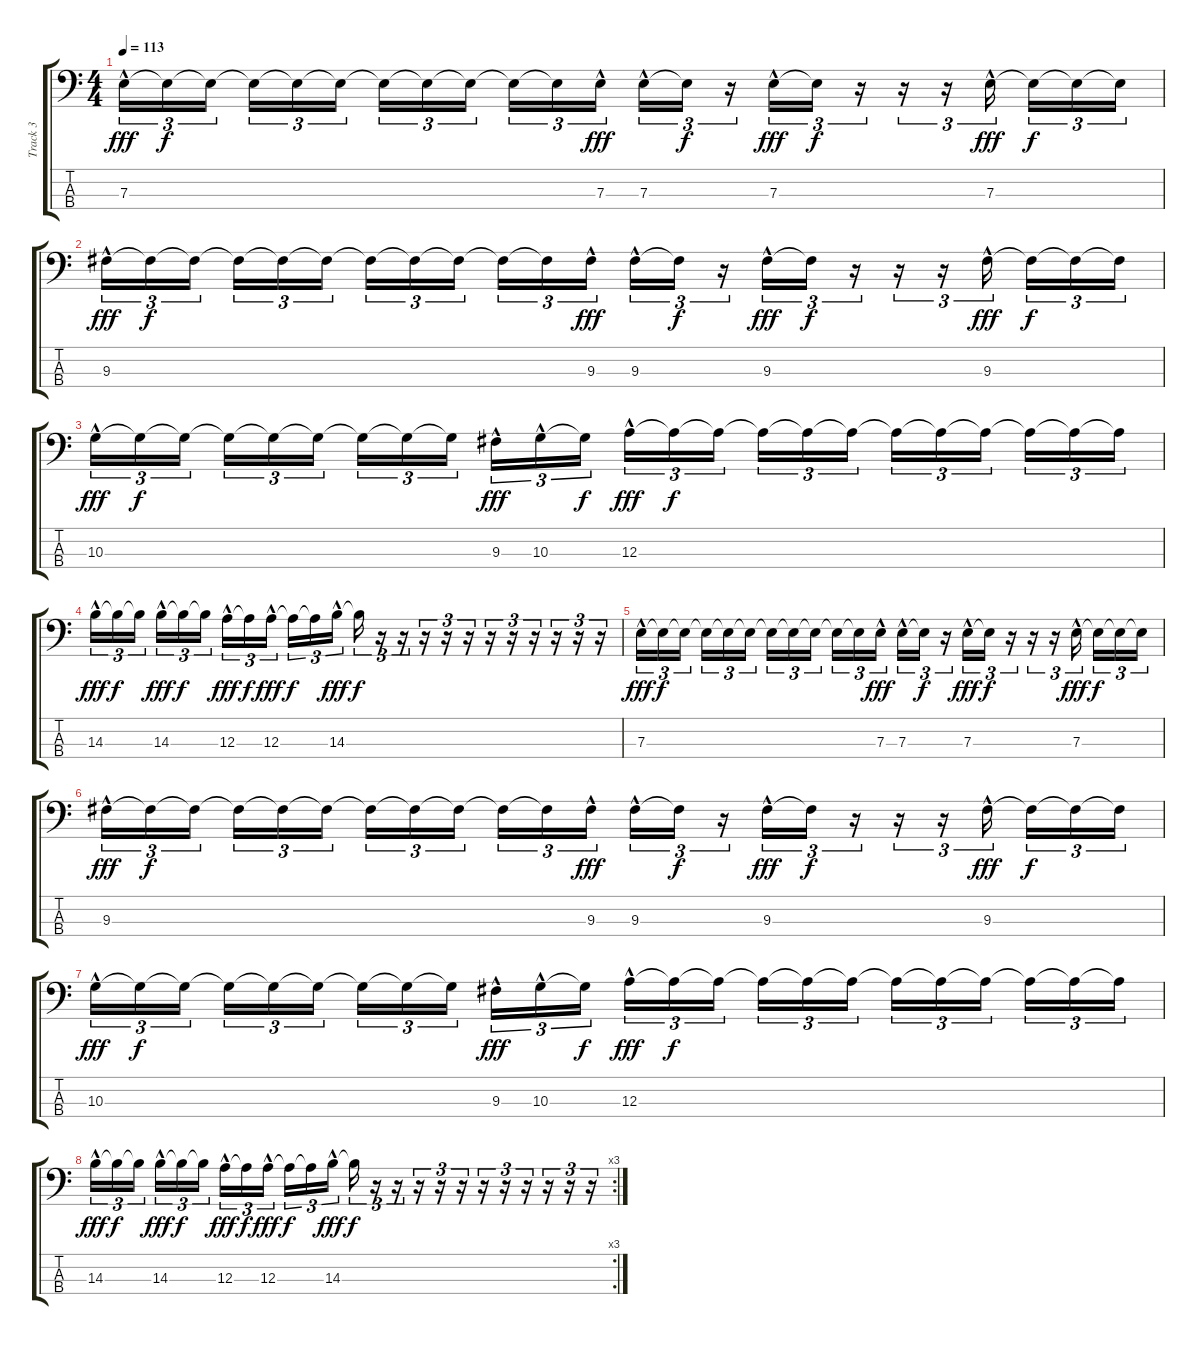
\track ("Track 3" "Track 3") {instrument electricbassfinger}
\staff {score tabs}
\tuning (G2 D2 A1 E1) {hide}
\ts (4 4)
\tempo 113
\clef f4
\ks c
7.3{hac}.16{tu (3 2) dy fff} 7.3{t}.16{tu (3 2) dy f} 7.3{t}.16{tu (3 2) beam splitsecondary} 7.3{t}.16{tu (3 2)} 7.3{t}.16{tu (3 2)} 7.3{t}.16{tu (3 2)} 7.3{t}.16{tu (3 2)} 7.3{t}.16{tu (3 2)} 7.3{t}.16{tu (3 2) beam splitsecondary} 7.3{t}.16{tu (3 2)} 7.3{t}.16{tu (3 2)} 7.3{hac}.16{tu (3 2) dy fff} 7.3{hac}.16{tu (3 2)} 7.3{t}.16{tu (3 2) dy f} r.16{tu (3 2)} 7.3{hac}.16{tu (3 2) dy fff} 7.3{t}.16{tu (3 2) dy f} r.16{tu (3 2)} r.16{tu (3 2)} r.16{tu (3 2)} 7.3{hac}.16{tu (3 2) dy fff beam splitsecondary} 7.3{t}.16{tu (3 2) dy f} 7.3{t}.16{tu (3 2)} 7.3{t}.16{tu (3 2)} |
9.3{hac}.16{tu (3 2) dy fff} 9.3{t}.16{tu (3 2) dy f} 9.3{t}.16{tu (3 2) beam splitsecondary} 9.3{t}.16{tu (3 2)} 9.3{t}.16{tu (3 2)} 9.3{t}.16{tu (3 2)} 9.3{t}.16{tu (3 2)} 9.3{t}.16{tu (3 2)} 9.3{t}.16{tu (3 2) beam splitsecondary} 9.3{t}.16{tu (3 2)} 9.3{t}.16{tu (3 2)} 9.3{hac}.16{tu (3 2) dy fff} 9.3{hac}.16{tu (3 2)} 9.3{t}.16{tu (3 2) dy f} r.16{tu (3 2)} 9.3{hac}.16{tu (3 2) dy fff} 9.3{t}.16{tu (3 2) dy f} r.16{tu (3 2)} r.16{tu (3 2)} r.16{tu (3 2)} 9.3{hac}.16{tu (3 2) dy fff beam splitsecondary} 9.3{t}.16{tu (3 2) dy f} 9.3{t}.16{tu (3 2)} 9.3{t}.16{tu (3 2)} |
10.3{hac}.16{tu (3 2) dy fff} 10.3{t}.16{tu (3 2) dy f} 10.3{t}.16{tu (3 2) beam splitsecondary} 10.3{t}.16{tu (3 2)} 10.3{t}.16{tu (3 2)} 10.3{t}.16{tu (3 2)} 10.3{t}.16{tu (3 2)} 10.3{t}.16{tu (3 2)} 10.3{t}.16{tu (3 2) beam splitsecondary} 9.3{hac}.16{tu (3 2) dy fff} 10.3{hac}.16{tu (3 2)} 10.3{t}.16{tu (3 2) dy f} 12.3{hac}.16{tu (3 2) dy fff} 12.3{t}.16{tu (3 2) dy f} 12.3{t}.16{tu (3 2) beam splitsecondary} 12.3{t}.16{tu (3 2)} 12.3{t}.16{tu (3 2)} 12.3{t}.16{tu (3 2)} 12.3{t}.16{tu (3 2)} 12.3{t}.16{tu (3 2)} 12.3{t}.16{tu (3 2) beam splitsecondary} 12.3{t}.16{tu (3 2)} 12.3{t}.16{tu (3 2)} 12.3{t}.16{tu (3 2)} |
14.3{hac}.16{tu (3 2) dy fff} 14.3{t}.16{tu (3 2) dy f} 14.3{t}.16{tu (3 2) beam splitsecondary} 14.3{hac}.16{tu (3 2) dy fff} 14.3{t}.16{tu (3 2) dy f} 14.3{t}.16{tu (3 2)} 12.3{hac}.16{tu (3 2) dy fff} 12.3{t}.16{tu (3 2) dy f} 12.3{hac}.16{tu (3 2) dy fff beam splitsecondary} 12.3{t}.16{tu (3 2) dy f} 12.3{t}.16{tu (3 2)} 14.3{hac}.16{tu (3 2) dy fff} 14.3{t}.16{tu (3 2) dy f} r.16{tu (3 2)} r.16{tu (3 2)} r.16{tu (3 2)} r.16{tu (3 2)} r.16{tu (3 2)} r.16{tu (3 2)} r.16{tu (3 2)} r.16{tu (3 2)} r.16{tu (3 2)} r.16{tu (3 2)} r.16{tu (3 2)} |
7.3{hac}.16{tu (3 2) dy fff} 7.3{t}.16{tu (3 2) dy f} 7.3{t}.16{tu (3 2) beam splitsecondary} 7.3{t}.16{tu (3 2)} 7.3{t}.16{tu (3 2)} 7.3{t}.16{tu (3 2)} 7.3{t}.16{tu (3 2)} 7.3{t}.16{tu (3 2)} 7.3{t}.16{tu (3 2) beam splitsecondary} 7.3{t}.16{tu (3 2)} 7.3{t}.16{tu (3 2)} 7.3{hac}.16{tu (3 2) dy fff} 7.3{hac}.16{tu (3 2)} 7.3{t}.16{tu (3 2) dy f} r.16{tu (3 2)} 7.3{hac}.16{tu (3 2) dy fff} 7.3{t}.16{tu (3 2) dy f} r.16{tu (3 2)} r.16{tu (3 2)} r.16{tu (3 2)} 7.3{hac}.16{tu (3 2) dy fff beam splitsecondary} 7.3{t}.16{tu (3 2) dy f} 7.3{t}.16{tu (3 2)} 7.3{t}.16{tu (3 2)} |
9.3{hac}.16{tu (3 2) dy fff} 9.3{t}.16{tu (3 2) dy f} 9.3{t}.16{tu (3 2) beam splitsecondary} 9.3{t}.16{tu (3 2)} 9.3{t}.16{tu (3 2)} 9.3{t}.16{tu (3 2)} 9.3{t}.16{tu (3 2)} 9.3{t}.16{tu (3 2)} 9.3{t}.16{tu (3 2) beam splitsecondary} 9.3{t}.16{tu (3 2)} 9.3{t}.16{tu (3 2)} 9.3{hac}.16{tu (3 2) dy fff} 9.3{hac}.16{tu (3 2)} 9.3{t}.16{tu (3 2) dy f} r.16{tu (3 2)} 9.3{hac}.16{tu (3 2) dy fff} 9.3{t}.16{tu (3 2) dy f} r.16{tu (3 2)} r.16{tu (3 2)} r.16{tu (3 2)} 9.3{hac}.16{tu (3 2) dy fff beam splitsecondary} 9.3{t}.16{tu (3 2) dy f} 9.3{t}.16{tu (3 2)} 9.3{t}.16{tu (3 2)} |
10.3{hac}.16{tu (3 2) dy fff} 10.3{t}.16{tu (3 2) dy f} 10.3{t}.16{tu (3 2) beam splitsecondary} 10.3{t}.16{tu (3 2)} 10.3{t}.16{tu (3 2)} 10.3{t}.16{tu (3 2)} 10.3{t}.16{tu (3 2)} 10.3{t}.16{tu (3 2)} 10.3{t}.16{tu (3 2) beam splitsecondary} 9.3{hac}.16{tu (3 2) dy fff} 10.3{hac}.16{tu (3 2)} 10.3{t}.16{tu (3 2) dy f} 12.3{hac}.16{tu (3 2) dy fff} 12.3{t}.16{tu (3 2) dy f} 12.3{t}.16{tu (3 2) beam splitsecondary} 12.3{t}.16{tu (3 2)} 12.3{t}.16{tu (3 2)} 12.3{t}.16{tu (3 2)} 12.3{t}.16{tu (3 2)} 12.3{t}.16{tu (3 2)} 12.3{t}.16{tu (3 2) beam splitsecondary} 12.3{t}.16{tu (3 2)} 12.3{t}.16{tu (3 2)} 12.3{t}.16{tu (3 2)} |
\rc 3
14.3{hac}.16{tu (3 2) dy fff} 14.3{t}.16{tu (3 2) dy f} 14.3{t}.16{tu (3 2) beam splitsecondary} 14.3{hac}.16{tu (3 2) dy fff} 14.3{t}.16{tu (3 2) dy f} 14.3{t}.16{tu (3 2)} 12.3{hac}.16{tu (3 2) dy fff} 12.3{t}.16{tu (3 2) dy f} 12.3{hac}.16{tu (3 2) dy fff beam splitsecondary} 12.3{t}.16{tu (3 2) dy f} 12.3{t}.16{tu (3 2)} 14.3{hac}.16{tu (3 2) dy fff} 14.3{t}.16{tu (3 2) dy f} r.16{tu (3 2)} r.16{tu (3 2)} r.16{tu (3 2)} r.16{tu (3 2)} r.16{tu (3 2)} r.16{tu (3 2)} r.16{tu (3 2)} r.16{tu (3 2)} r.16{tu (3 2)} r.16{tu (3 2)} r.16{tu (3 2)}
